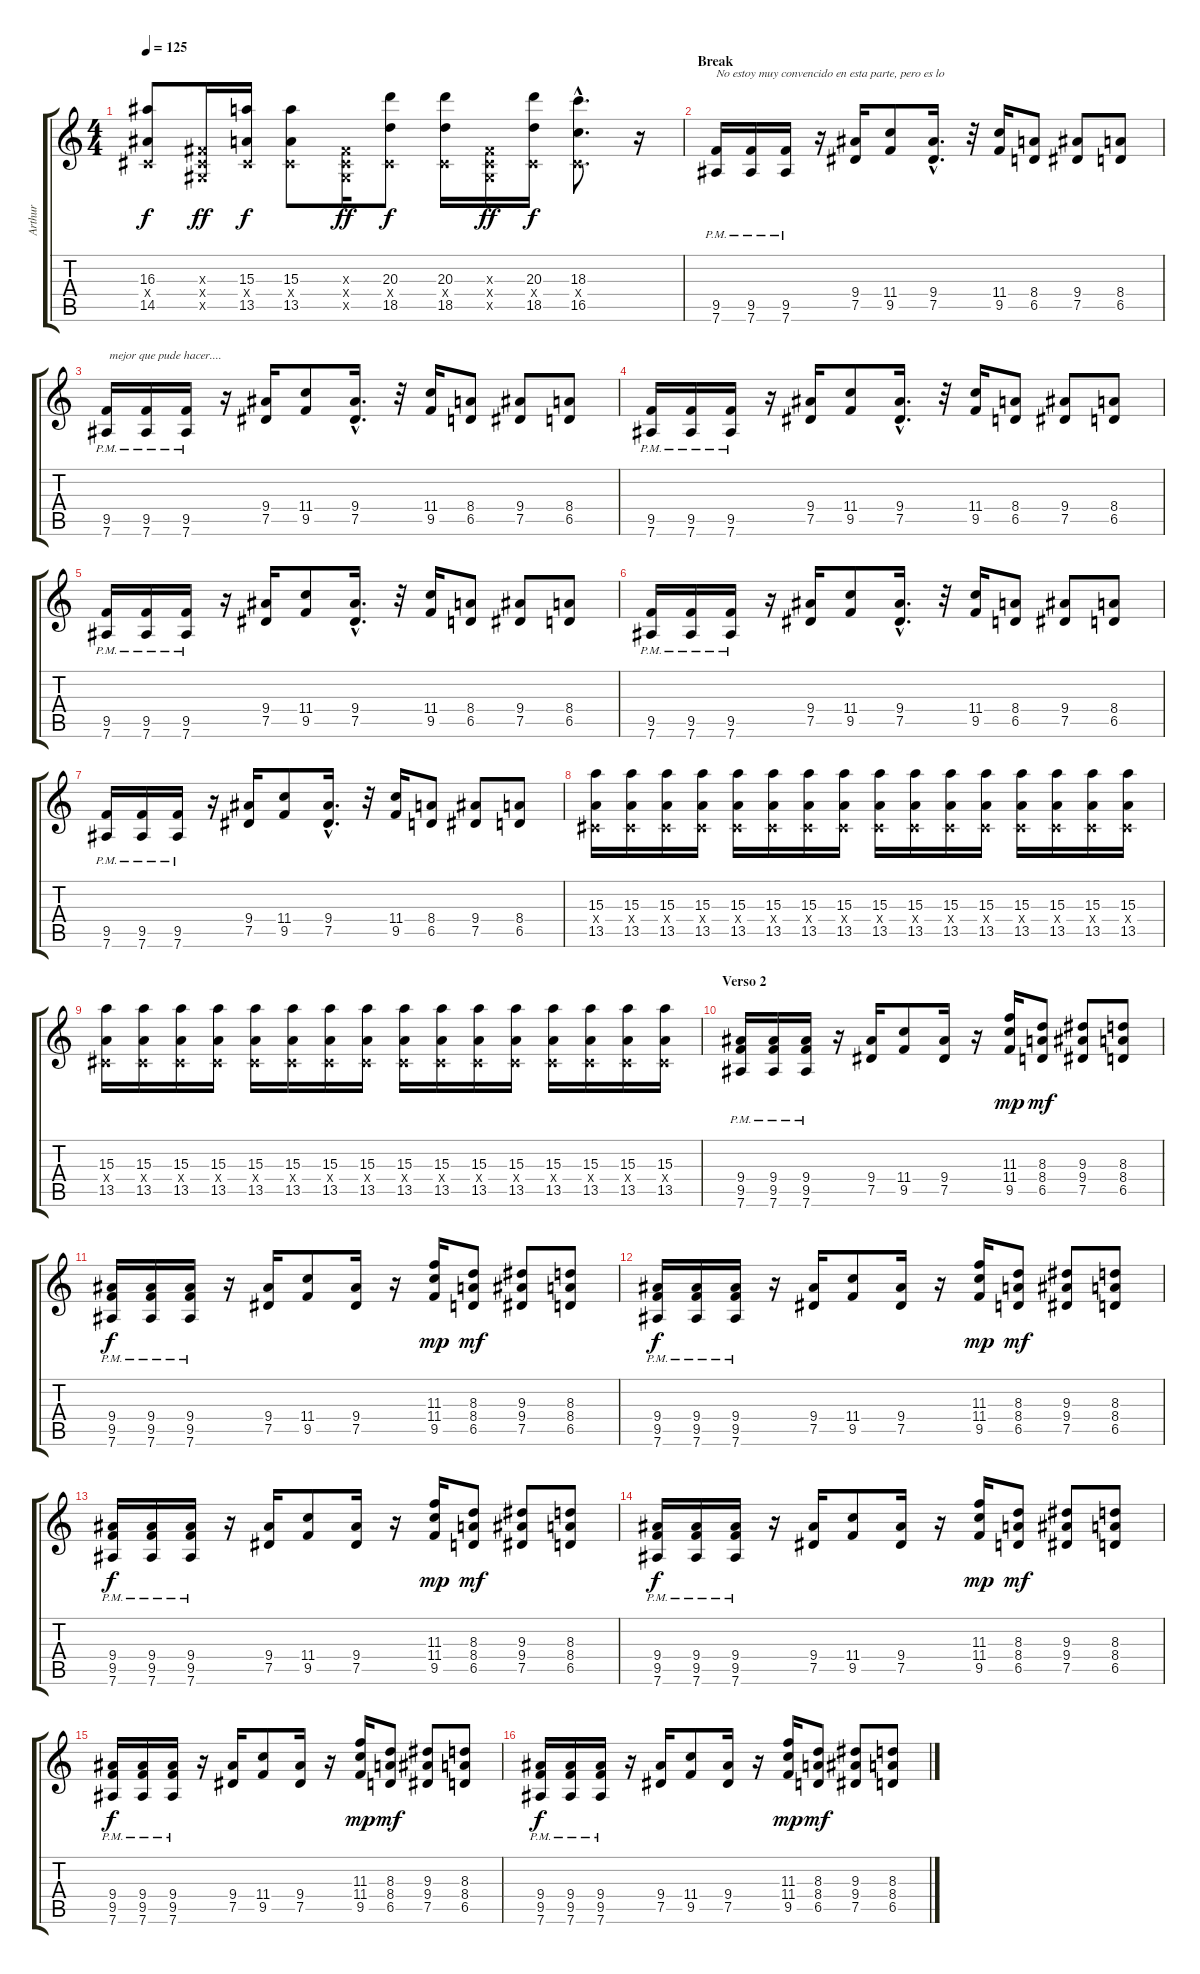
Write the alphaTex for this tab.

\track ("Arthur" "Arthur") {instrument distortionguitar}
\staff {score tabs}
\tuning (Eb4 Bb3 Gb3 Db3 Ab2 Eb2) {hide}
\ts (4 4)
\tempo 125
\clef g2
\ks c
(16.3 0.4{x} 14.5).8{dy f} (0.3{x} 0.4{x} 0.5{x}).16{dy ff} (15.3 0.4{x} 13.5).16{dy f} (15.3 0.4{x} 13.5).8 (0.3{x} 0.4{x} 0.5{x}).16{dy ff} (20.3 0.4{x} 18.5).8{dy f} (20.3 0.4{x} 18.5).16 (0.3{x} 0.4{x} 0.5{x}).16{dy ff} (20.3 0.4{x} 18.5).16{dy f} (18.3{hac} 0.4{hac x} 16.5{hac}).8{d} r.16 |
\section ("" "Break")
(9.5{pm} 7.6{pm}).16{txt "No estoy muy convencido en esta parte, pero es lo" volume 16 balance 3} (9.5{pm} 7.6{pm}).16 (9.5{pm} 7.6{pm}).16 r.16 (9.4 7.5).16 (11.4 9.5).8 (9.4{hac} 7.5{hac}).16{d} r.32 (11.4 9.5).16 (8.4 6.5).8 (9.4 7.5).8 (8.4 6.5).8 |
(9.5{pm} 7.6{pm}).16{txt " mejor que pude hacer...."} (9.5{pm} 7.6{pm}).16 (9.5{pm} 7.6{pm}).16 r.16 (9.4 7.5).16 (11.4 9.5).8 (9.4{hac} 7.5{hac}).16{d} r.32 (11.4 9.5).16 (8.4 6.5).8 (9.4 7.5).8 (8.4 6.5).8 |
(9.5{pm} 7.6{pm}).16 (9.5{pm} 7.6{pm}).16 (9.5{pm} 7.6{pm}).16 r.16 (9.4 7.5).16 (11.4 9.5).8 (9.4{hac} 7.5{hac}).16{d} r.32 (11.4 9.5).16 (8.4 6.5).8 (9.4 7.5).8 (8.4 6.5).8 |
(9.5{pm} 7.6{pm}).16 (9.5{pm} 7.6{pm}).16 (9.5{pm} 7.6{pm}).16 r.16 (9.4 7.5).16 (11.4 9.5).8 (9.4{hac} 7.5{hac}).16{d} r.32 (11.4 9.5).16 (8.4 6.5).8 (9.4 7.5).8 (8.4 6.5).8 |
(9.5{pm} 7.6{pm}).16 (9.5{pm} 7.6{pm}).16 (9.5{pm} 7.6{pm}).16 r.16 (9.4 7.5).16 (11.4 9.5).8 (9.4{hac} 7.5{hac}).16{d} r.32 (11.4 9.5).16 (8.4 6.5).8 (9.4 7.5).8 (8.4 6.5).8 |
(9.5{pm} 7.6{pm}).16 (9.5{pm} 7.6{pm}).16 (9.5{pm} 7.6{pm}).16 r.16 (9.4 7.5).16 (11.4 9.5).8 (9.4{hac} 7.5{hac}).16{d} r.32 (11.4 9.5).16 (8.4 6.5).8 (9.4 7.5).8 (8.4 6.5).8 |
(15.3 0.4{x} 13.5).16 (15.3 0.4{x} 13.5).16 (15.3 0.4{x} 13.5).16 (15.3 0.4{x} 13.5).16 (15.3 0.4{x} 13.5).16 (15.3 0.4{x} 13.5).16 (15.3 0.4{x} 13.5).16 (15.3 0.4{x} 13.5).16 (15.3 0.4{x} 13.5).16 (15.3 0.4{x} 13.5).16 (15.3 0.4{x} 13.5).16 (15.3 0.4{x} 13.5).16 (15.3 0.4{x} 13.5).16 (15.3 0.4{x} 13.5).16 (15.3 0.4{x} 13.5).16 (15.3 0.4{x} 13.5).16 |
(15.3 0.4{x} 13.5).16 (15.3 0.4{x} 13.5).16 (15.3 0.4{x} 13.5).16 (15.3 0.4{x} 13.5).16 (15.3 0.4{x} 13.5).16 (15.3 0.4{x} 13.5).16 (15.3 0.4{x} 13.5).16 (15.3 0.4{x} 13.5).16 (15.3 0.4{x} 13.5).16 (15.3 0.4{x} 13.5).16 (15.3 0.4{x} 13.5).16 (15.3 0.4{x} 13.5).16 (15.3 0.4{x} 13.5).16 (15.3 0.4{x} 13.5).16 (15.3 0.4{x} 13.5).16 (15.3 0.4{x} 13.5).16 |
\section ("" "Verso 2")
(9.4{pm} 9.5{pm} 7.6{pm}).16{volume 11 balance 8} (9.4{pm} 9.5{pm} 7.6{pm}).16 (9.4{pm} 9.5{pm} 7.6{pm}).16 r.16 (9.4 7.5).16 (11.4 9.5).8 (9.4 7.5).16 r.16 (11.3 11.4 9.5).16{dy mp} (8.3 8.4 6.5).8{dy mf} (9.3 9.4 7.5).8 (8.3 8.4 6.5).8 |
(9.4{pm} 9.5{pm} 7.6{pm}).16{dy f} (9.4{pm} 9.5{pm} 7.6{pm}).16 (9.4{pm} 9.5{pm} 7.6{pm}).16 r.16 (9.4 7.5).16 (11.4 9.5).8 (9.4 7.5).16 r.16 (11.3 11.4 9.5).16{dy mp} (8.3 8.4 6.5).8{dy mf} (9.3 9.4 7.5).8 (8.3 8.4 6.5).8 |
(9.4{pm} 9.5{pm} 7.6{pm}).16{dy f} (9.4{pm} 9.5{pm} 7.6{pm}).16 (9.4{pm} 9.5{pm} 7.6{pm}).16 r.16 (9.4 7.5).16 (11.4 9.5).8 (9.4 7.5).16 r.16 (11.3 11.4 9.5).16{dy mp} (8.3 8.4 6.5).8{dy mf} (9.3 9.4 7.5).8 (8.3 8.4 6.5).8 |
(9.4{pm} 9.5{pm} 7.6{pm}).16{dy f} (9.4{pm} 9.5{pm} 7.6{pm}).16 (9.4{pm} 9.5{pm} 7.6{pm}).16 r.16 (9.4 7.5).16 (11.4 9.5).8 (9.4 7.5).16 r.16 (11.3 11.4 9.5).16{dy mp} (8.3 8.4 6.5).8{dy mf} (9.3 9.4 7.5).8 (8.3 8.4 6.5).8 |
(9.4{pm} 9.5{pm} 7.6{pm}).16{dy f} (9.4{pm} 9.5{pm} 7.6{pm}).16 (9.4{pm} 9.5{pm} 7.6{pm}).16 r.16 (9.4 7.5).16 (11.4 9.5).8 (9.4 7.5).16 r.16 (11.3 11.4 9.5).16{dy mp} (8.3 8.4 6.5).8{dy mf} (9.3 9.4 7.5).8 (8.3 8.4 6.5).8 |
(9.4{pm} 9.5{pm} 7.6{pm}).16{dy f} (9.4{pm} 9.5{pm} 7.6{pm}).16 (9.4{pm} 9.5{pm} 7.6{pm}).16 r.16 (9.4 7.5).16 (11.4 9.5).8 (9.4 7.5).16 r.16 (11.3 11.4 9.5).16{dy mp} (8.3 8.4 6.5).8{dy mf} (9.3 9.4 7.5).8 (8.3 8.4 6.5).8 |
(9.4{pm} 9.5{pm} 7.6{pm}).16{dy f} (9.4{pm} 9.5{pm} 7.6{pm}).16 (9.4{pm} 9.5{pm} 7.6{pm}).16 r.16 (9.4 7.5).16 (11.4 9.5).8 (9.4 7.5).16 r.16 (11.3 11.4 9.5).16{dy mp} (8.3 8.4 6.5).8{dy mf} (9.3 9.4 7.5).8 (8.3 8.4 6.5).8
